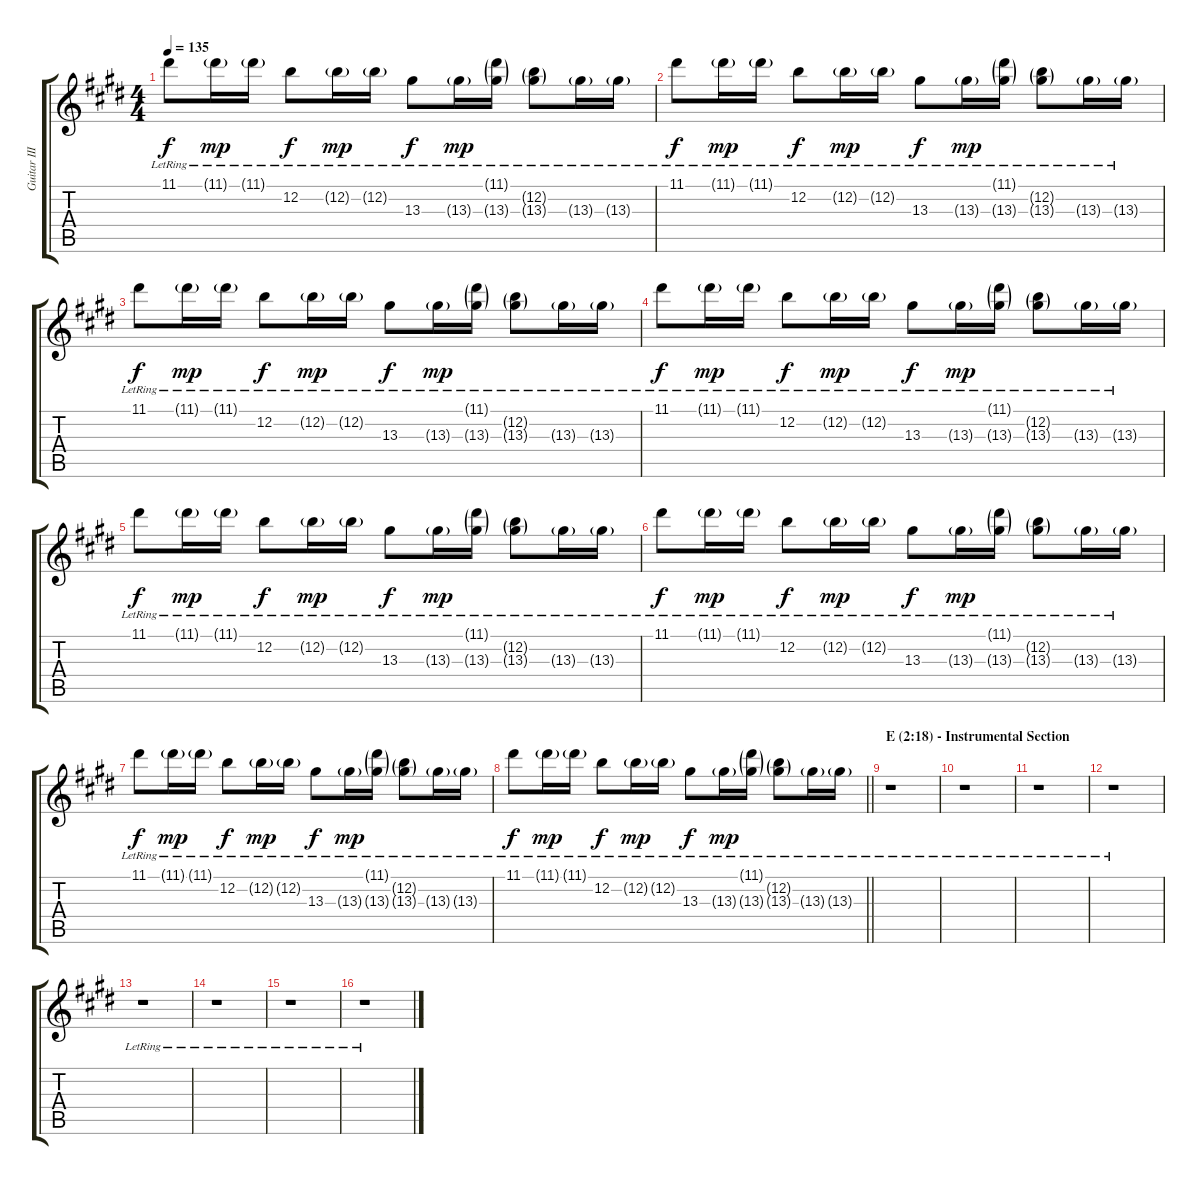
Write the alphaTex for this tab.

\track ("Guitar III." "Guitar III") {instrument electricguitarjazz}
\staff {score tabs}
\tuning (E4 B3 G3 D3 A2 E2) {hide}
\ts (4 4)
\tempo 135
\clef g2
\ks c#minor
11.1{lr}.8{dy f} 11.1{g lr}.16{dy mp} 11.1{g lr}.16 12.2{lr}.8{dy f} 12.2{g lr}.16{dy mp} 12.2{g lr}.16 13.3{lr}.8{dy f} 13.3{g lr}.16{dy mp} (11.1{g lr} 13.3{g lr}).16 (12.2{g lr} 13.3{g lr}).8 13.3{g lr}.16 13.3{g lr}.16 |
11.1{lr}.8{dy f} 11.1{g lr}.16{dy mp} 11.1{g lr}.16 12.2{lr}.8{dy f} 12.2{g lr}.16{dy mp} 12.2{g lr}.16 13.3{lr}.8{dy f} 13.3{g lr}.16{dy mp} (11.1{g lr} 13.3{g lr}).16 (12.2{g lr} 13.3{g lr}).8 13.3{g lr}.16 13.3{g lr}.16 |
11.1{lr}.8{dy f} 11.1{g lr}.16{dy mp} 11.1{g lr}.16 12.2{lr}.8{dy f} 12.2{g lr}.16{dy mp} 12.2{g lr}.16 13.3{lr}.8{dy f} 13.3{g lr}.16{dy mp} (11.1{g lr} 13.3{g lr}).16 (12.2{g lr} 13.3{g lr}).8 13.3{g lr}.16 13.3{g lr}.16 |
11.1{lr}.8{dy f} 11.1{g lr}.16{dy mp} 11.1{g lr}.16 12.2{lr}.8{dy f} 12.2{g lr}.16{dy mp} 12.2{g lr}.16 13.3{lr}.8{dy f} 13.3{g lr}.16{dy mp} (11.1{g lr} 13.3{g lr}).16 (12.2{g lr} 13.3{g lr}).8 13.3{g lr}.16 13.3{g lr}.16 |
11.1{lr}.8{dy f} 11.1{g lr}.16{dy mp} 11.1{g lr}.16 12.2{lr}.8{dy f} 12.2{g lr}.16{dy mp} 12.2{g lr}.16 13.3{lr}.8{dy f} 13.3{g lr}.16{dy mp} (11.1{g lr} 13.3{g lr}).16 (12.2{g lr} 13.3{g lr}).8 13.3{g lr}.16 13.3{g lr}.16 |
11.1{lr}.8{dy f} 11.1{g lr}.16{dy mp} 11.1{g lr}.16 12.2{lr}.8{dy f} 12.2{g lr}.16{dy mp} 12.2{g lr}.16 13.3{lr}.8{dy f} 13.3{g lr}.16{dy mp} (11.1{g lr} 13.3{g lr}).16 (12.2{g lr} 13.3{g lr}).8 13.3{g lr}.16 13.3{g lr}.16 |
11.1{lr}.8{dy f} 11.1{g lr}.16{dy mp} 11.1{g lr}.16 12.2{lr}.8{dy f} 12.2{g lr}.16{dy mp} 12.2{g lr}.16 13.3{lr}.8{dy f} 13.3{g lr}.16{dy mp} (11.1{g lr} 13.3{g lr}).16 (12.2{g lr} 13.3{g lr}).8 13.3{g lr}.16 13.3{g lr}.16 |
\barLineRight lightlight
11.1{lr}.8{dy f} 11.1{g lr}.16{dy mp} 11.1{g lr}.16 12.2{lr}.8{dy f} 12.2{g lr}.16{dy mp} 12.2{g lr}.16 13.3{lr}.8{dy f} 13.3{g lr}.16{dy mp} (11.1{g lr} 13.3{g lr}).16 (12.2{g lr} 13.3{g lr}).8 13.3{g lr}.16 13.3{g lr}.16 |
\section ("" "E (2:18) - Instrumental Section")
r.1 |
r.1 |
r.1 |
r.1 |
r.1 |
r.1 |
r.1 |
r.1
